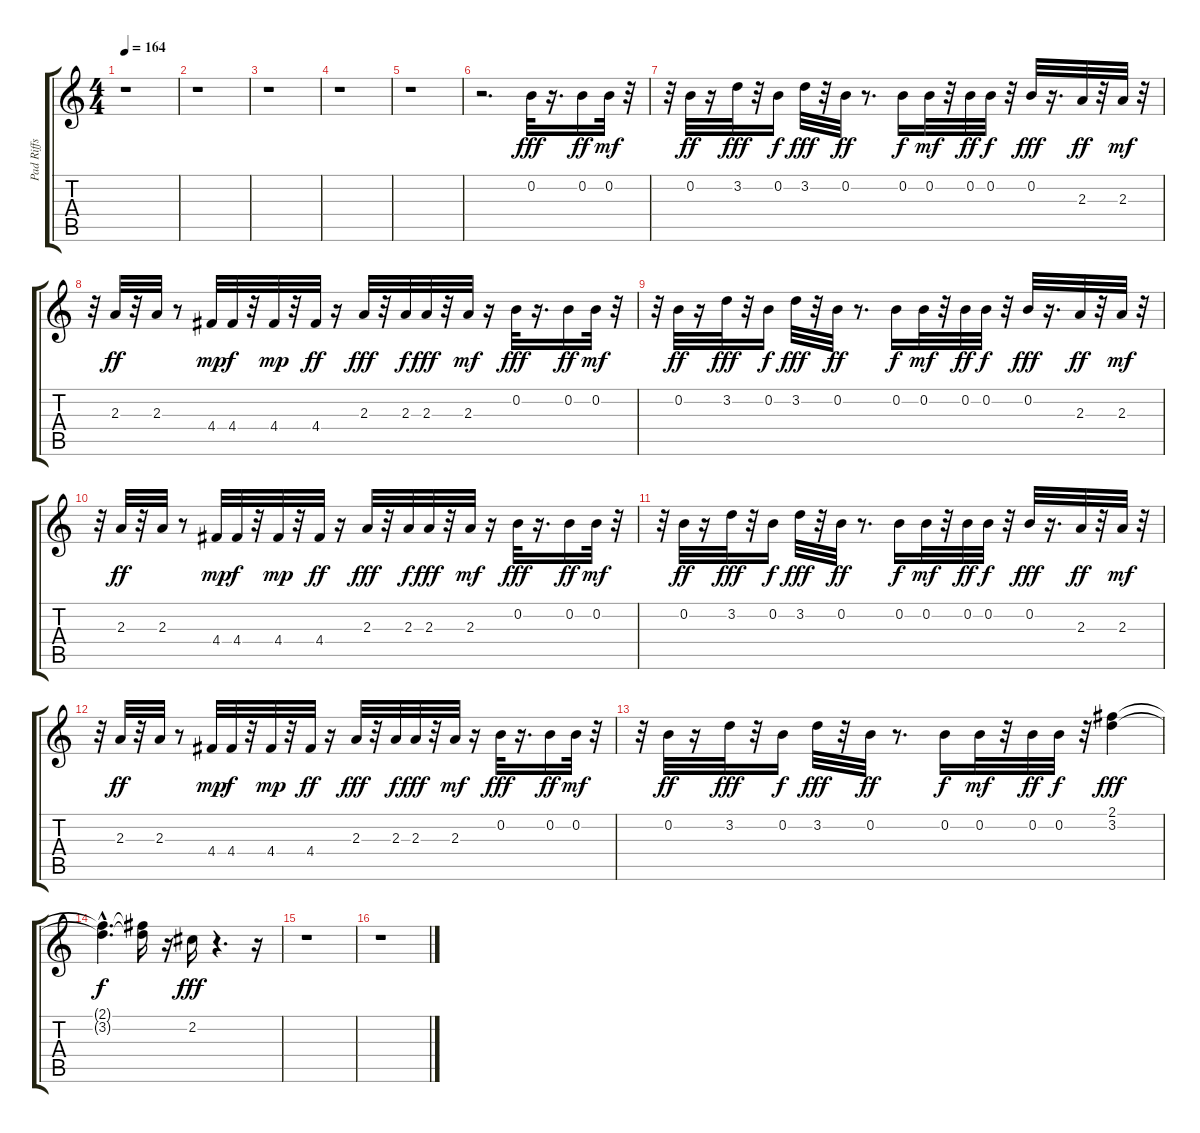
\track ("Pad Riffs" "Pad Riffs") {instrument overdrivenguitar}
\staff {score tabs}
\tuning (E4 B3 G3 D3 A2 E2) {hide}
\ts (4 4)
\tempo 164
\clef g2
\ks c
r.1{dy f} |
r.1 |
r.1 |
r.1 |
r.1 |
r.2{d} 0.2.32{dy fff instrument overdrivenguitar} r.16{d} 0.2.16{dy ff} 0.2.32{dy mf} r.32 |
r.32 0.2.32{dy ff} r.16 3.2.32{dy fff} r.32 0.2.16{dy f} 3.2.32{dy fff} r.32 0.2.32{dy ff} r.8{d} 0.2.16{dy f} 0.2.32{dy mf} r.32 0.2.32{dy ff} 0.2.32{dy f} r.32 0.2.32{dy fff} r.16{d} 2.3.32{dy ff} r.32 2.3.32{dy mf} r.32 |
r.32 2.3.32{dy ff} r.32 2.3.32 r.8 4.4.32{dy mp} 4.4.32{dy f} r.32 4.4.32{dy mp} r.32 4.4.32{dy ff} r.16 2.3.32{dy fff} r.32 2.3.32{dy f} 2.3.32{dy fff} r.32 2.3.32{dy mf} r.16 0.2.32{dy fff} r.16{d} 0.2.16{dy ff} 0.2.32{dy mf} r.32 |
r.32 0.2.32{dy ff} r.16 3.2.32{dy fff} r.32 0.2.16{dy f} 3.2.32{dy fff} r.32 0.2.32{dy ff} r.8{d} 0.2.16{dy f} 0.2.32{dy mf} r.32 0.2.32{dy ff} 0.2.32{dy f} r.32 0.2.32{dy fff} r.16{d} 2.3.32{dy ff} r.32 2.3.32{dy mf} r.32 |
r.32 2.3.32{dy ff} r.32 2.3.32 r.8 4.4.32{dy mp} 4.4.32{dy f} r.32 4.4.32{dy mp} r.32 4.4.32{dy ff} r.16 2.3.32{dy fff} r.32 2.3.32{dy f} 2.3.32{dy fff} r.32 2.3.32{dy mf} r.16 0.2.32{dy fff} r.16{d} 0.2.16{dy ff} 0.2.32{dy mf} r.32 |
r.32 0.2.32{dy ff} r.16 3.2.32{dy fff} r.32 0.2.16{dy f} 3.2.32{dy fff} r.32 0.2.32{dy ff} r.8{d} 0.2.16{dy f} 0.2.32{dy mf} r.32 0.2.32{dy ff} 0.2.32{dy f} r.32 0.2.32{dy fff} r.16{d} 2.3.32{dy ff} r.32 2.3.32{dy mf} r.32 |
r.32 2.3.32{dy ff} r.32 2.3.32 r.8 4.4.32{dy mp} 4.4.32{dy f} r.32 4.4.32{dy mp} r.32 4.4.32{dy ff} r.16 2.3.32{dy fff} r.32 2.3.32{dy f} 2.3.32{dy fff} r.32 2.3.32{dy mf} r.16 0.2.32{dy fff} r.16{d} 0.2.16{dy ff} 0.2.32{dy mf} r.32 |
r.32 0.2.32{dy ff} r.16 3.2.32{dy fff} r.32 0.2.16{dy f} 3.2.32{dy fff} r.32 0.2.32{dy ff} r.8{d} 0.2.16{dy f} 0.2.32{dy mf} r.32 0.2.32{dy ff} 0.2.32{dy f} r.32 (2.1 3.2).4{dy fff instrument overdrivenguitar} |
(2.1{hac t} 3.2{hac t}).4{d dy f} (2.1{t} 3.2{t}).16 r.16 2.2.16{dy fff} r.4{d} r.16 |
r.1 |
r.1
